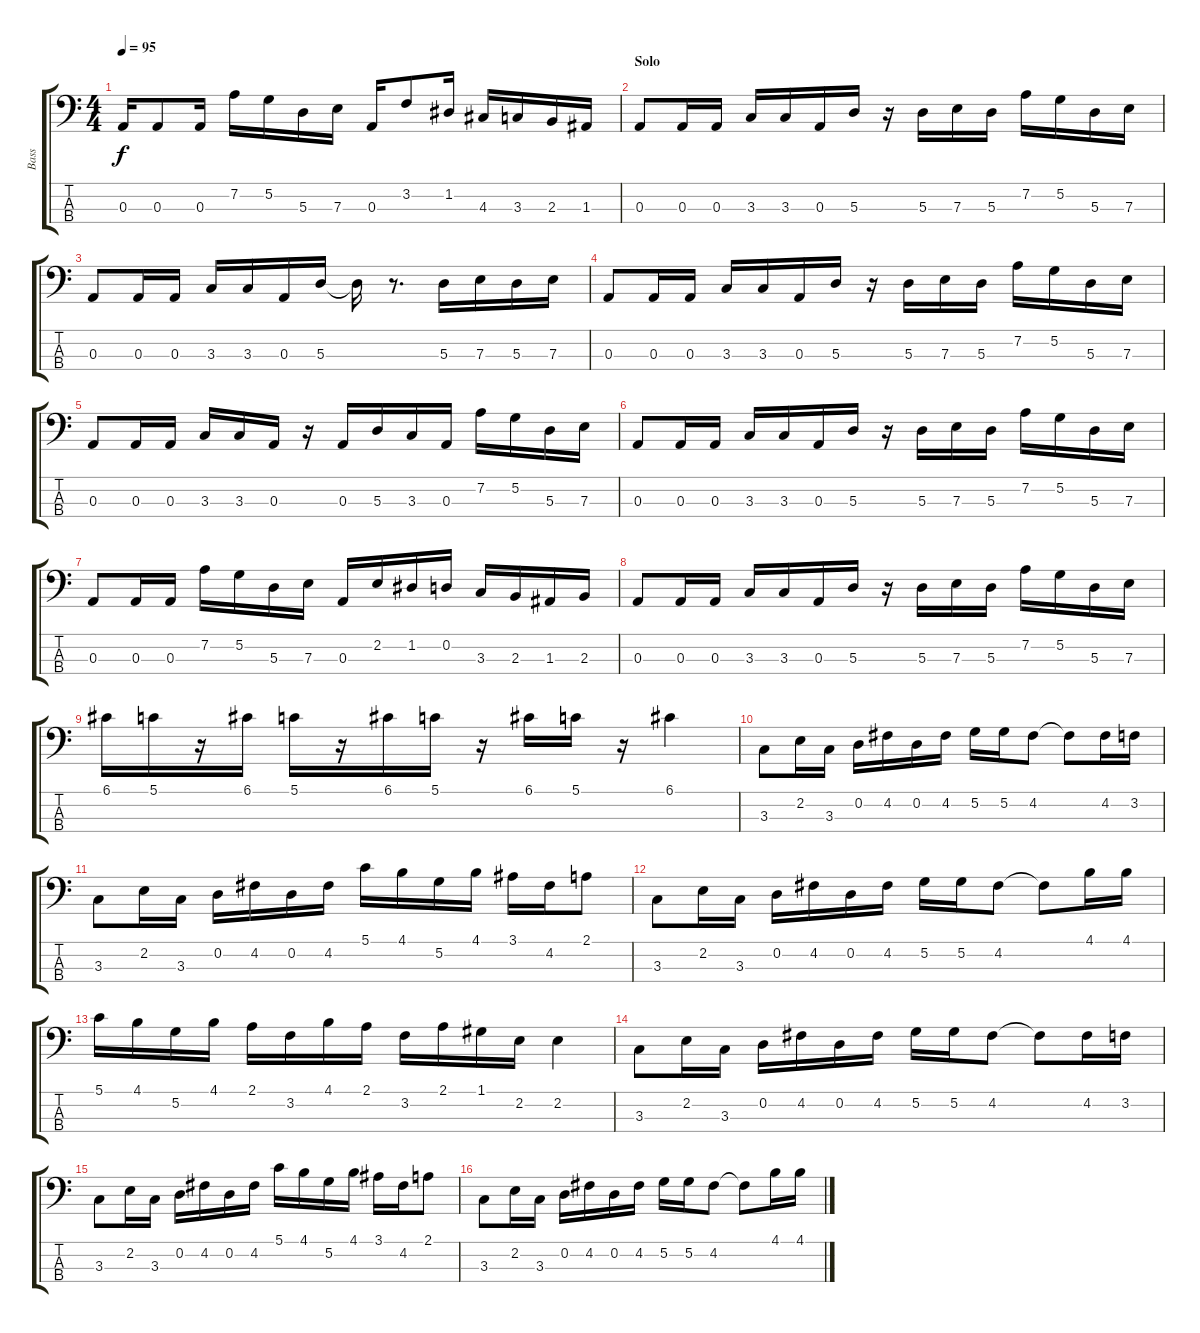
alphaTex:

\track ("Bass" "Bass") {instrument electricbassfinger}
\staff {score tabs}
\tuning (G2 D2 A1 E1) {hide}
\ts (4 4)
\tempo 95
\clef f4
\ks c
0.3.16{dy f} 0.3.8 0.3.16 7.2.16 5.2.16 5.3.16 7.3.16 0.3.16 3.2.8 1.2.16 4.3.16 3.3.16 2.3.16 1.3.16 |
\section ("" "Solo")
0.3.8 0.3.16 0.3.16 3.3.16 3.3.16 0.3.16 5.3.16 r.16 5.3.16 7.3.16 5.3.16 7.2.16 5.2.16 5.3.16 7.3.16 |
0.3.8 0.3.16 0.3.16 3.3.16 3.3.16 0.3.16 5.3.16 5.3{t}.16 r.8{d} 5.3.16 7.3.16 5.3.16 7.3.16 |
0.3.8 0.3.16 0.3.16 3.3.16 3.3.16 0.3.16 5.3.16 r.16 5.3.16 7.3.16 5.3.16 7.2.16 5.2.16 5.3.16 7.3.16 |
0.3.8 0.3.16 0.3.16 3.3.16 3.3.16 0.3.16 r.16 0.3.16 5.3.16 3.3.16 0.3.16 7.2.16 5.2.16 5.3.16 7.3.16 |
0.3.8 0.3.16 0.3.16 3.3.16 3.3.16 0.3.16 5.3.16 r.16 5.3.16 7.3.16 5.3.16 7.2.16 5.2.16 5.3.16 7.3.16 |
0.3.8 0.3.16 0.3.16 7.2.16 5.2.16 5.3.16 7.3.16 0.3.16 2.2.16 1.2.16 0.2.16 3.3.16 2.3.16 1.3.16 2.3.16 |
0.3.8 0.3.16 0.3.16 3.3.16 3.3.16 0.3.16 5.3.16 r.16 5.3.16 7.3.16 5.3.16 7.2.16 5.2.16 5.3.16 7.3.16 |
6.1.16 5.1.16 r.16 6.1.16 5.1.16 r.16 6.1.16 5.1.16 r.16 6.1.16 5.1.16 r.16 6.1.4 |
3.3.8 2.2.16 3.3.16 0.2.16 4.2.16 0.2.16 4.2.16 5.2.16 5.2.16 4.2.8 4.2{t}.8 4.2.16 3.2.16 |
3.3.8 2.2.16 3.3.16 0.2.16 4.2.16 0.2.16 4.2.16 5.1.16 4.1.16 5.2.16 4.1.16 3.1.16 4.2.16 2.1.8 |
3.3.8 2.2.16 3.3.16 0.2.16 4.2.16 0.2.16 4.2.16 5.2.16 5.2.16 4.2.8 4.2{t}.8 4.1.16 4.1.16 |
5.1.16 4.1.16 5.2.16 4.1.16 2.1.16 3.2.16 4.1.16 2.1.16 3.2.16 2.1.16 1.1.16 2.2.16 2.2.4 |
3.3.8 2.2.16 3.3.16 0.2.16 4.2.16 0.2.16 4.2.16 5.2.16 5.2.16 4.2.8 4.2{t}.8 4.2.16 3.2.16 |
3.3.8 2.2.16 3.3.16 0.2.16 4.2.16 0.2.16 4.2.16 5.1.16 4.1.16 5.2.16 4.1.16 3.1.16 4.2.16 2.1.8 |
3.3.8 2.2.16 3.3.16 0.2.16 4.2.16 0.2.16 4.2.16 5.2.16 5.2.16 4.2.8 4.2{t}.8 4.1.16 4.1.16
